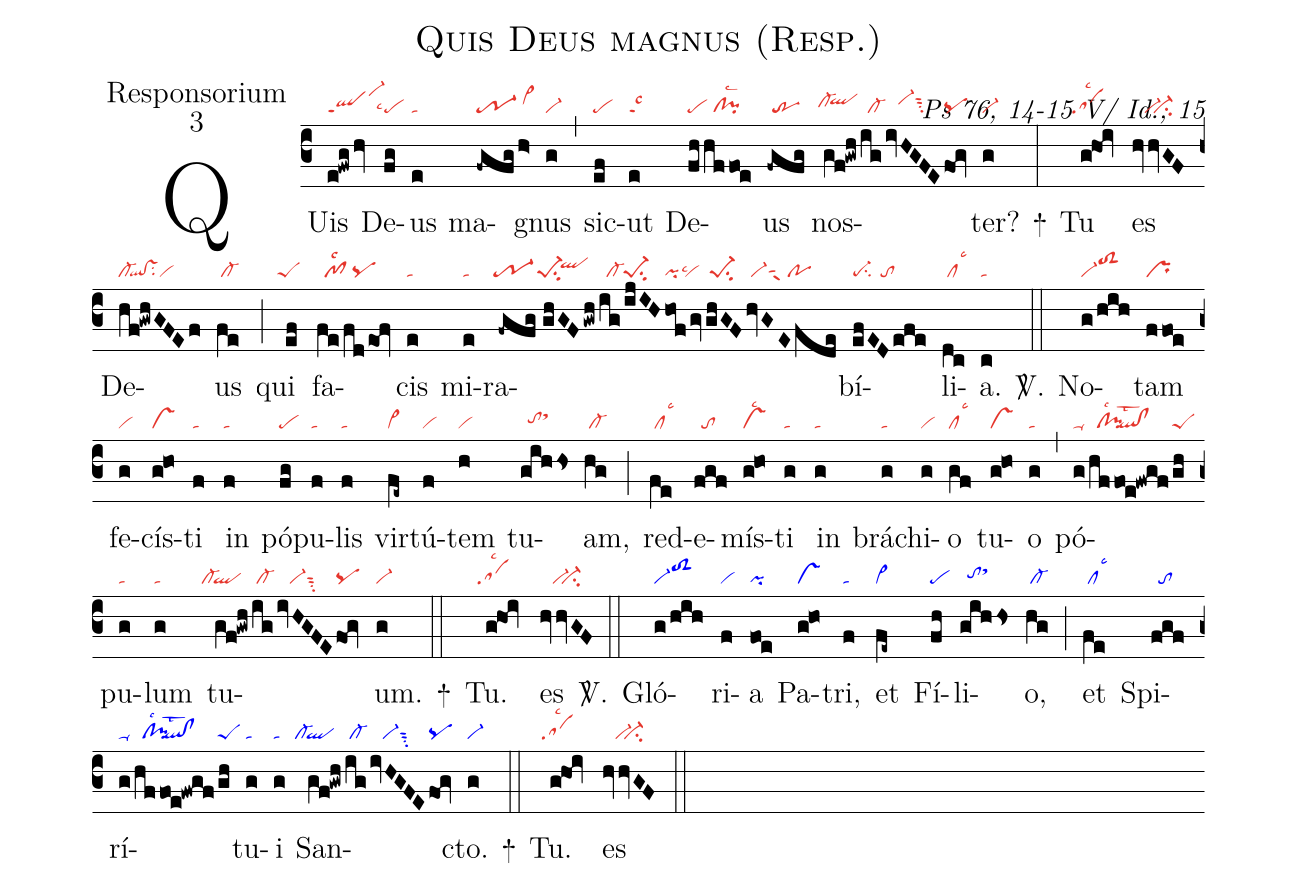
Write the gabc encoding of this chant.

name:Quis Deus magnus (Resp.);
office-part:Responsorium;
mode:3;
commentary:Ps 76, 14-15 V/ Id., 15;
nabc-lines:1;
%%
(c3)
QUis(e!fwg/hv|qlppt1vi-hl) De(fg|``pelsc4)us(e|ta)
ma(-fgfg/h>|tr-1/vi>hi)gnus(g|vi-) (,)
sic(ef|pe)ut(e|talsc3) De(fhhffoe|pe/cl!pilsc2)us(-fgfg|/tr)
nos(gf!gwh|`cl-hh``qlhi|/ig|//cl-|/ivHGFE|///vi-hisut2su2|fog|pq)ter?(g|vi-) +(:)

Tu(g!hoi|``salsc2) es(hvhvGF|///vi-``vi-su2) De(hf!gwhGFEf|cl-``ql!vssu2vi)us(fe|/cl-) (;)
qui(ef|``peS) fa(fe/fdeof|//pf1lsc2/pq)cis(e|ta)
mi(e|ta)ra(-fgfg|`tr-1|//ghGF/gwh|`pe-1su2`qlhi|/ig|//cl-|/ijIH|pe-1su2|hof/gv|pilsc3`vi|/ghGF|/pe-1su2|hvGEfde|/vi-sut1suw1/po)bí(efEDefe|pe-su2//to)li(dc|/cllsc3)a.(c|ta) <sp>V/</sp>.(::)

No(g/hih|vi-toS2hj)tam(ffoe|pr) fe(g|vi)cís(g!ho|vs)ti(f|ta)
in(f|ta) pó(fg|pe)pu(f|ta)lis(f|ta) vir(fe~|cl~)tú(f|vi)tem(h|vi) tu(gihhs|//tohhsthj)am,(hg|/cl-) (;)
red(fe|/cllsc3)e(fgf|//to)mís(g!ho|vslsc2)ti(g|ta)
in(g|ta) brá(g|ta)chi(g|vi)o(gf|cllsc3) tu(g!ho|vs)o(g|ta) (,)
pó(g|ta-|/hffoe!fwgf|//cl!pilsc1lst3``````ql!cl|/gh|peS)pu(g|ta)lum(g|ta)
tu(gf!gwh|```cl-``ql|/ig|/cl-|/ivHGFE|///vi-sut2su2|fog|pq)um.(g|vi-) +(::)

Tu.(g!hoi|``salsc2) es(hvhvGF[nv:\definecolor{gregoriocolor}{RGB}{0,0,255}]|///vi-``vi-su2) <sp>V/</sp>.(::)

Gló(g/hih|vi-toS2hj)ri(f|vi)a(foe|pi) Pa(g!ho|vs)tri,(f|ta) et(fe~|cl~) Fí(fh|pe)li(gihhs|//tohhsthj)o,(hg|/cl-) (;)
et(fe|/cllsc3) Spi(fgf|//to)rí(g|ta-|/hffoe!fwgf|//cl!pilsc1lst3``````ql!cl|/gh|peS)tu(g|ta)i(g|ta) San(gf!gwh|```cl-``ql|/ig|/cl-|/ivHGFE|///vi-sut2su2|fog|pq)cto.(g[nv:\definecolor{gregoriocolor}{RGB}{229,53,44}]|vi-) +(::)

Tu.(g!hoi|``salsc2) es(hvhvGF|///vi-``vi-su2) (::)
